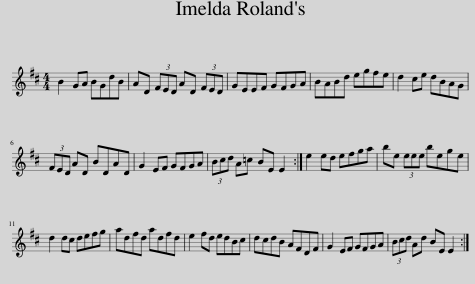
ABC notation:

X:1
L:1/8
M:4/4
I:linebreak $
K:D
V:1 treble
V:1
 B2 GA BGdB | AD (3FED AD (3FED | GEEF GFGA | BABd egfe | d2 ce dBAG |$ %5
 (3FED AD BDAD | G2 EF GFGA | (3Bcd A=c BE E2 :| e2 ed efga | be (3eee bege |$ %10
 d2 dc defg | adfd adfd | e2 fd edBc | dcdB AFDF | G2 EF GFGA | %15
 (3Bcd Ad BE E2 :| %16
